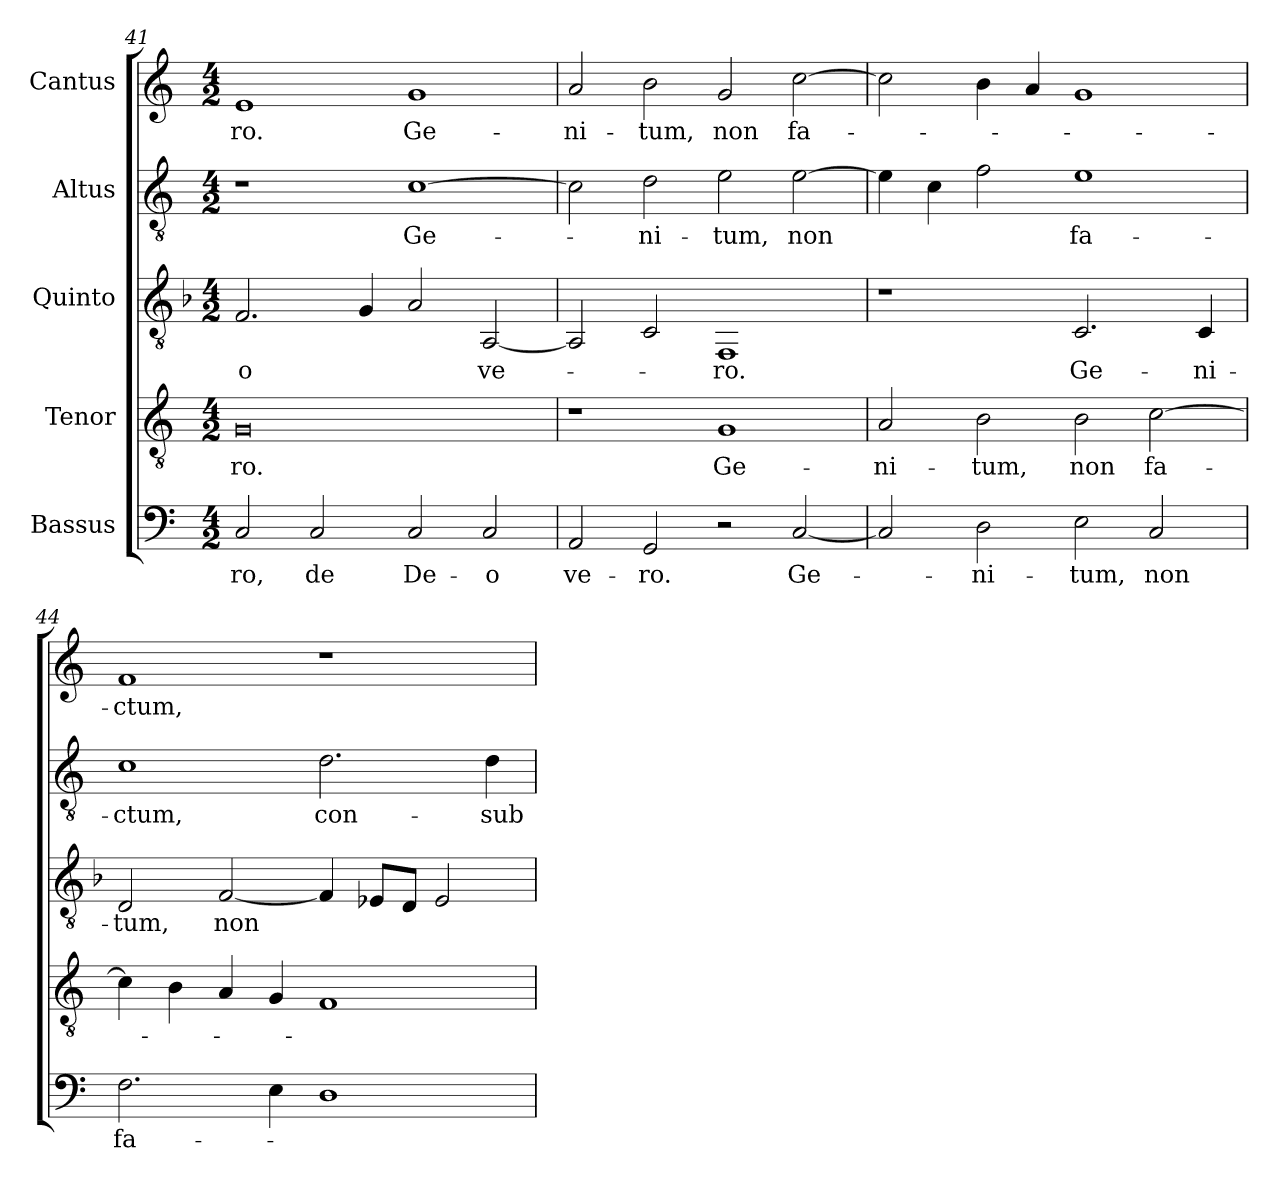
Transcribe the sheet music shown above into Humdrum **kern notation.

**kern	**text	**kern	**text	**kern	**text	**kern	**text	**kern	**text
*part5	*part5	*part4	*part4	*part3	*part3	*part2	*part2	*part1	*part1
*staff5	*staff5	*staff4	*staff4	*staff3	*staff3	*staff2	*staff2	*staff1	*staff1
*I"Bassus	*	*I"Tenor	*	*I"Quinto	*	*I"Altus	*	*I"Cantus	*
!!LO:PB:g=z
*clefF4	*	*clefGv2	*	*clefGv2	*	*clefGv2	*	*clefG2	*
*	*	*	*	*ITrd-4c-7	*	*	*	*	*
*k[]	*	*k[]	*	*k[]	*	*k[]	*	*k[]	*
*C:	*	*C:	*	*C:	*	*C:	*	*C:	*
*M4/2	*	*M4/2	*	*M4/2	*	*M4/2	*	*M4/2	*
=41	=41	=41	=41	=41	=41	=41	=41	=41	=41
!	!LO:LY:b:color=#000000	!	!	!	!	!	!	!	!
!	!	!	!LO:LY:b:color=#000000	!	!	!	!	!	!
!	!	!	!	!	!LO:LY:b:color=#000000	!	!	!	!
!	!	!	!	!	!	!	!	!	!LO:LY:b:color=#000000
2Ci/	-ro,	0Gi	-ro.	2.ci/	-o	1r	.	1ei	-ro.
!	!LO:LY:b:color=#000000	!	!	!	!	!	!	!	!
2Ci/	de	.	.	.	.	.	.	.	.
.	.	.	.	4di/	.	.	.	.	.
!	!LO:LY:b:color=#000000	!	!	!	!	!	!	!	!
!	!	!	!	!	!	!	!LO:LY:b:color=#000000	!	!
!	!	!	!	!	!	!	!	!	!LO:LY:b:color=#000000
2Ci/	De-	.	.	2ei/	.	[>1ci	Ge-	1gi	Ge-
!	!LO:LY:b:color=#000000	!	!	!	!	!	!	!	!
!	!	!	!	!	!LO:LY:b:color=#000000	!	!	!	!
2Ci/	-o	.	.	[<2Ei/	ve-	.	.	.	.
=42	=42	=42	=42	=42	=42	=42	=42	=42	=42
!	!LO:LY:b:color=#000000	!	!	!	!	!	!	!	!
!	!	!	!	!	!	!	!	!	!LO:LY:b:color=#000000
2AAi/	ve-	1r	.	2Ei/]	.	2ci\]	.	2ai/	-ni-
!	!LO:LY:b:color=#000000	!	!	!	!	!	!	!	!
!	!	!	!	!	!	!	!LO:LY:b:color=#000000	!	!
!	!	!	!	!	!	!	!	!	!LO:LY:b:color=#000000
2GGi/	-ro.	.	.	2Gi/	.	2di\	-ni-	2bi\	-tum,
!	!	!	!LO:LY:b:color=#000000	!	!	!	!	!	!
!	!	!	!	!	!LO:LY:b:color=#000000	!	!	!	!
!	!	!	!	!	!	!	!LO:LY:b:color=#000000	!	!
!	!	!	!	!	!	!	!	!	!LO:LY:b:color=#000000
2r	.	1Gi	Ge-	1Ci	-ro.	2ei\	-tum,	2gi/	non
!	!LO:LY:b:color=#000000	!	!	!	!	!	!	!	!
!	!	!	!	!	!	!	!LO:LY:b:color=#000000	!	!
!	!	!	!	!	!	!	!	!	!LO:LY:b:color=#000000
[<2Ci/	Ge-	.	.	.	.	[>2ei\	non	[>2cci\	fa-
=43	=43	=43	=43	=43	=43	=43	=43	=43	=43
!	!	!	!LO:LY:b:color=#000000	!	!	!	!	!	!
2Ci/]	.	2Ai/	-ni-	1r	.	4ei\]	.	2cci\]	.
.	.	.	.	.	.	4ci\	.	.	.
!	!LO:LY:b:color=#000000	!	!	!	!	!	!	!	!
!	!	!	!LO:LY:b:color=#000000	!	!	!	!	!	!
2Di\	-ni-	2Bi\	-tum,	.	.	2fi\	.	4bi\	.
.	.	.	.	.	.	.	.	4ai/	.
!	!LO:LY:b:color=#000000	!	!	!	!	!	!	!	!
!	!	!	!LO:LY:b:color=#000000	!	!	!	!	!	!
!	!	!	!	!	!LO:LY:b:color=#000000	!	!	!	!
!	!	!	!	!	!	!	!LO:LY:b:color=#000000	!	!
2Ei\	-tum,	2Bi\	non	2.Gi/	Ge-	1ei	fa-	1gi	.
!	!LO:LY:b:color=#000000	!	!	!	!	!	!	!	!
!	!	!	!LO:LY:b:color=#000000	!	!	!	!	!	!
2Ci/	non	[>2ci\	fa-	.	.	.	.	.	.
!	!	!	!	!	!LO:LY:b:color=#000000	!	!	!	!
.	.	.	.	4Gi/	-ni-	.	.	.	.
=44	=44	=44	=44	=44	=44	=44	=44	=44	=44
!	!LO:LY:b:color=#000000	!	!	!	!	!	!	!	!
!	!	!	!	!	!LO:LY:b:color=#000000	!	!	!	!
!	!	!	!	!	!	!	!LO:LY:b:color=#000000	!	!
!	!	!	!	!	!	!	!	!	!LO:LY:b:color=#000000
2.Fi\	fa-	4ci\]	.	2Ai/	-tum,	1ci	-ctum,	1fi	-ctum,
.	.	4Bi\	.	.	.	.	.	.	.
!	!	!	!	!	!LO:LY:b:color=#000000	!	!	!	!
.	.	4Ai/	.	[<2ci/	non	.	.	.	.
4Ei\	.	4Gi/	.	.	.	.	.	.	.
!	!	!	!	!	!	!	!LO:LY:b:color=#000000	!	!
1Di	.	1Fi	.	4ci/]	.	2.di\	con-	1r	.
.	.	.	.	8B-Xi/L	.	.	.	.	.
.	.	.	.	8Ai/J	.	.	.	.	.
.	.	.	.	2B-i/	.	.	.	.	.
!	!	!	!	!	!	!	!LO:LY:b:color=#000000	!	!
.	.	.	.	.	.	4di\	-sub-	.	.
=	=	=	=	=	=	=	=	=	=
*-	*-	*-	*-	*-	*-	*-	*-	*-	*-
